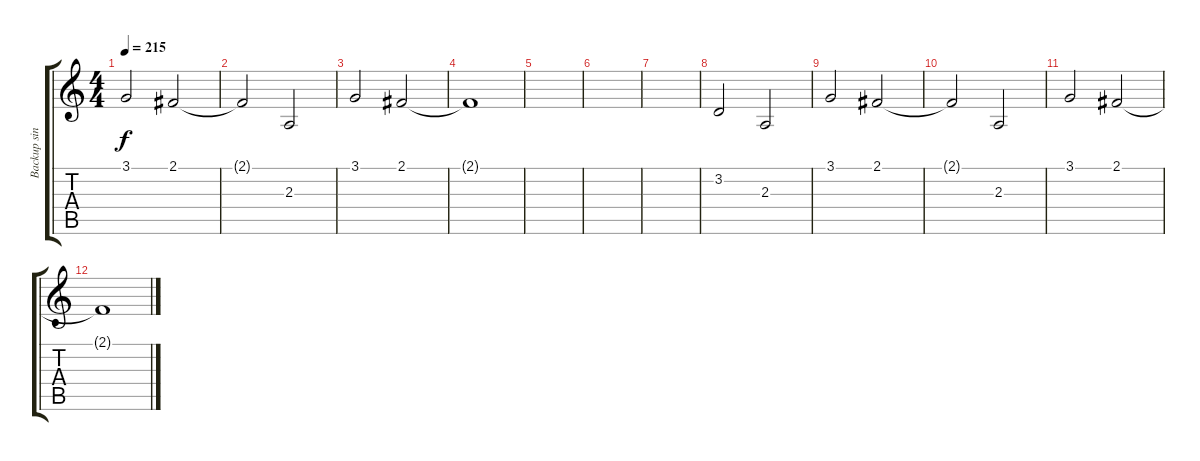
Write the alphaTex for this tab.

\track ("Backup singers" "Backup sin") {instrument cello}
\staff {score tabs}
\tuning (E4 B3 G3 D3 A2 E2) {hide}
\ts (4 4)
\tempo 215
\clef g2
\ks aminor
3.1.2{dy f} 2.1.2 |
2.1{t}.2 2.3.2 |
3.1.2 2.1.2 |
2.1{t}.1 |
|
|
|
3.2.2 2.3.2 |
3.1.2 2.1.2 |
2.1{t}.2 2.3.2 |
3.1.2 2.1.2 |
2.1{t}.1
